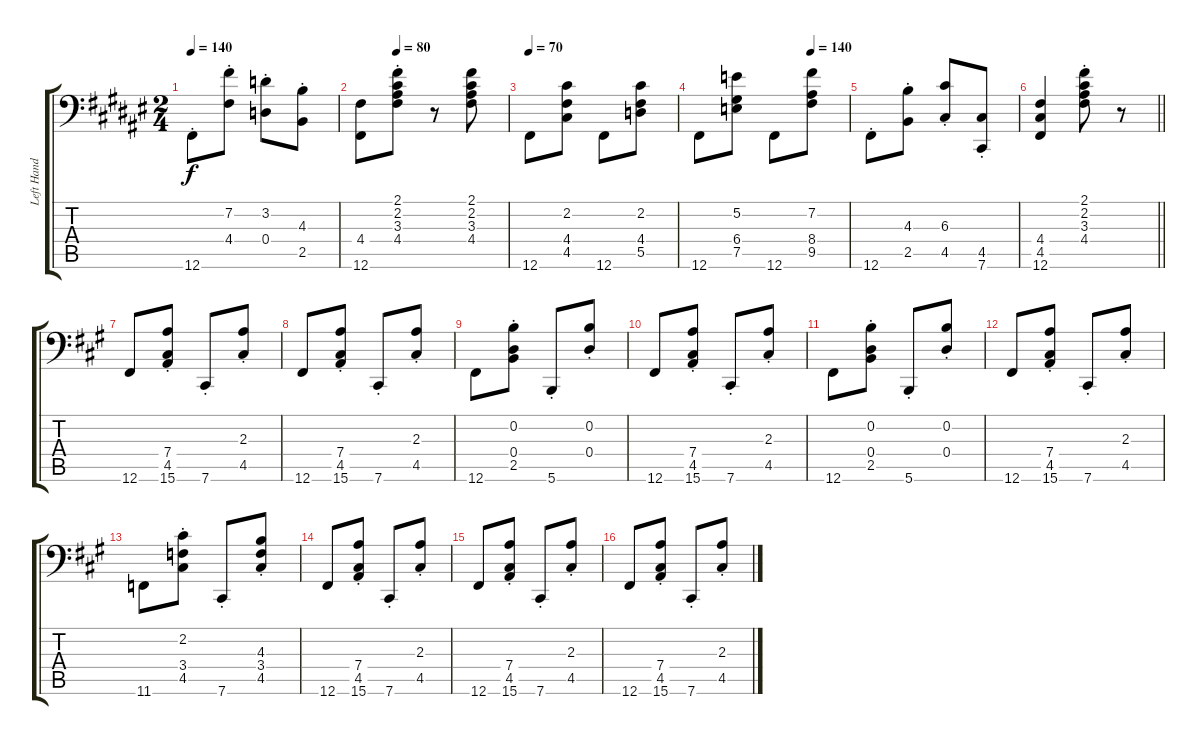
\track ("Left Hand" "Left Hand") {instrument stringensemble1}
\staff {score tabs}
\tuning (E4 B3 G3 D3 A2 Gb1) {hide}
\ts (2 4)
\tempo 140
\clef f4
\ks d#minor
12.6{st}.8{dy f} (7.2{st} 4.4{st}).8 (3.2{st} 0.4{st}).8 (4.3{st} 2.5{st}).8 |
\tempo (80 0.25)
(4.4 12.6).8 (2.1{st} 2.2{st} 3.3{st} 4.4{st}).8 r.8 (2.1 2.2 3.3 4.4).8 |
\tempo 70
12.6.8 (2.2 4.4 4.5).8 12.6.8 (2.2 4.4 5.5).8 |
\tempo (140 0.75)
12.6.8 (5.2 6.4 7.5).8 12.6.8 (7.2 8.4 9.5).8 |
12.6{st}.8 (4.3{st} 2.5{st}).8 (6.3{st} 4.5{st}).8 (4.5{st} 7.6{st}).8 |
\barLineRight lightlight
(4.4 4.5 12.6).4 (2.1{st} 2.2{st} 3.3{st} 4.4{st}).8 r.8 |
\ks f#minor
12.6.8 (7.4{st} 4.5{st} 15.6{st}).8 7.6{st}.8 (2.3{st} 4.5{st}).8 |
12.6.8 (7.4{st} 4.5{st} 15.6{st}).8 7.6{st}.8 (2.3{st} 4.5{st}).8 |
12.6.8 (0.2{st} 0.4{st} 2.5{st}).8 5.6{st}.8 (0.2{st} 0.4{st}).8 |
12.6.8 (7.4{st} 4.5{st} 15.6{st}).8 7.6{st}.8 (2.3{st} 4.5{st}).8 |
12.6.8 (0.2{st} 0.4{st} 2.5{st}).8 5.6{st}.8 (0.2{st} 0.4{st}).8 |
12.6.8 (7.4{st} 4.5{st} 15.6{st}).8 7.6{st}.8 (2.3{st} 4.5{st}).8 |
11.6.8 (2.2{st} 3.4{st} 4.5{st}).8 7.6{st}.8 (4.3{st} 3.4{st} 4.5{st}).8 |
12.6.8 (7.4{st} 4.5{st} 15.6{st}).8 7.6{st}.8 (2.3{st} 4.5{st}).8 |
12.6.8 (7.4{st} 4.5{st} 15.6{st}).8 7.6{st}.8 (2.3{st} 4.5{st}).8 |
12.6.8 (7.4{st} 4.5{st} 15.6{st}).8 7.6{st}.8 (2.3{st} 4.5{st}).8
